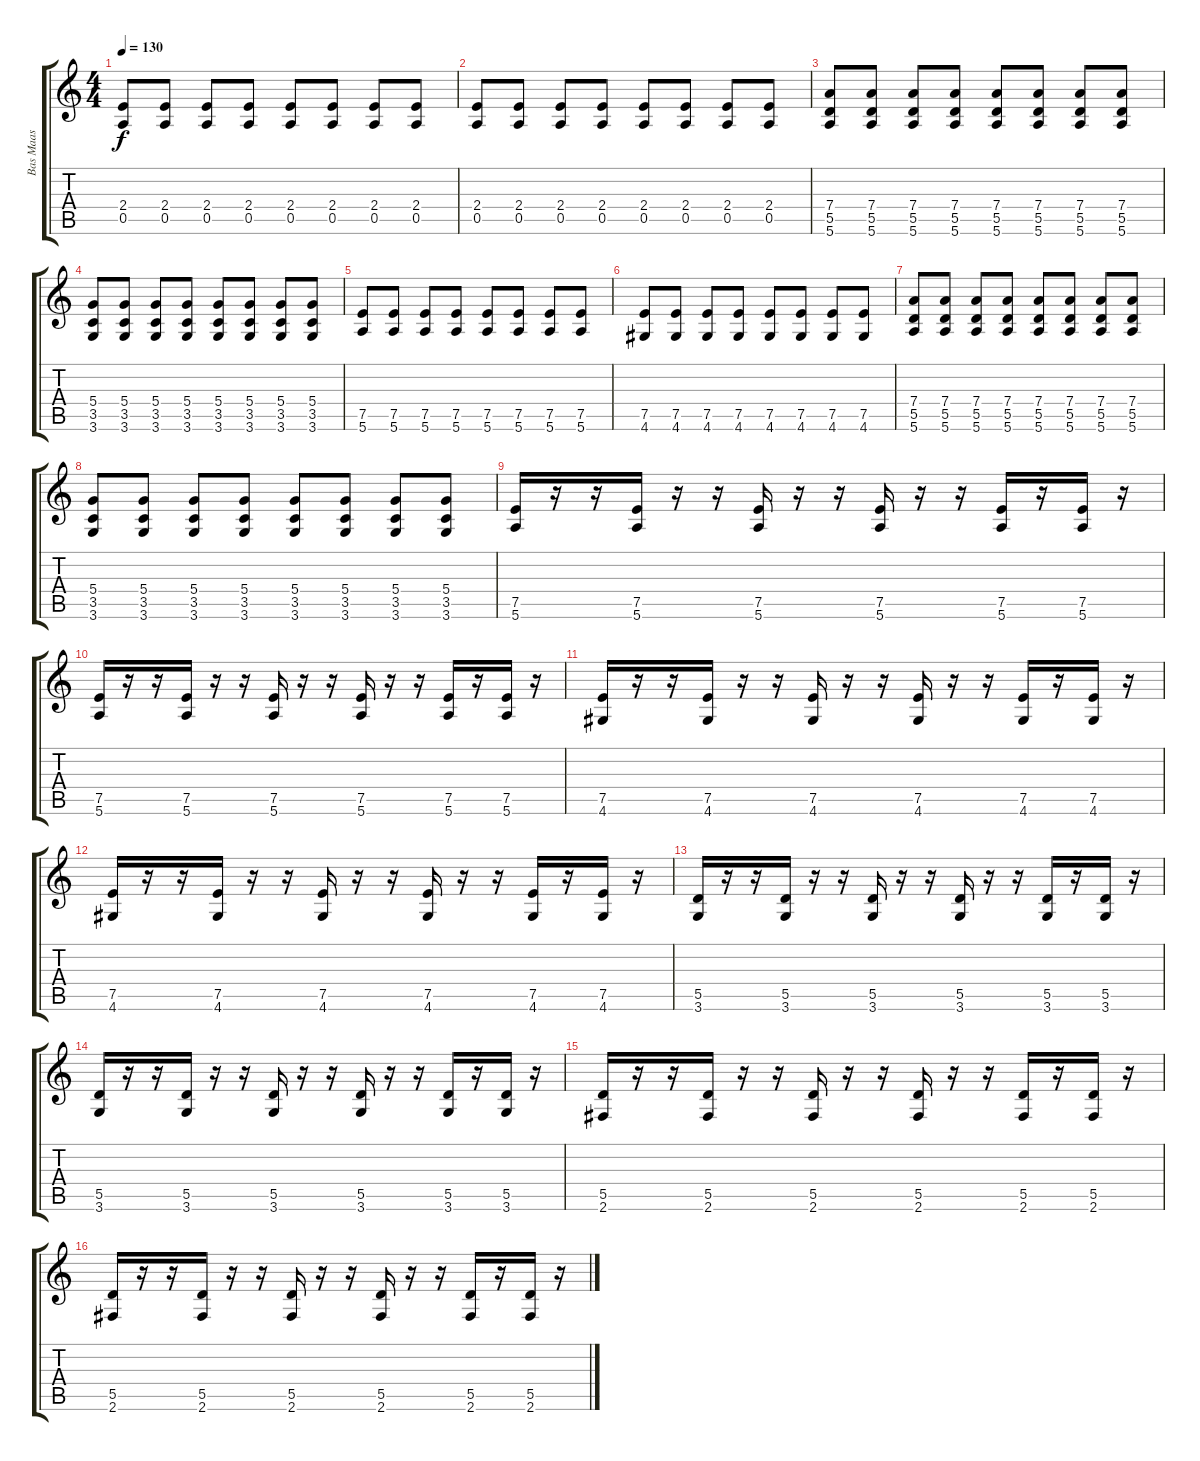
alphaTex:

\track ("Bas Maas" "Bas Maas") {instrument distortionguitar}
\staff {score tabs}
\tuning (E4 B3 G3 D3 A2 E2) {hide}
\ts (4 4)
\tempo 130
\clef g2
\ks c
(2.4 0.5).8{dy f} (2.4 0.5).8 (2.4 0.5).8 (2.4 0.5).8 (2.4 0.5).8 (2.4 0.5).8 (2.4 0.5).8 (2.4 0.5).8 |
(2.4 0.5).8 (2.4 0.5).8 (2.4 0.5).8 (2.4 0.5).8 (2.4 0.5).8 (2.4 0.5).8 (2.4 0.5).8 (2.4 0.5).8 |
(7.4 5.5 5.6).8 (7.4 5.5 5.6).8 (7.4 5.5 5.6).8 (7.4 5.5 5.6).8 (7.4 5.5 5.6).8 (7.4 5.5 5.6).8 (7.4 5.5 5.6).8 (7.4 5.5 5.6).8 |
(5.4 3.5 3.6).8 (5.4 3.5 3.6).8 (5.4 3.5 3.6).8 (5.4 3.5 3.6).8 (5.4 3.5 3.6).8 (5.4 3.5 3.6).8 (5.4 3.5 3.6).8 (5.4 3.5 3.6).8 |
(7.5 5.6).8 (7.5 5.6).8 (7.5 5.6).8 (7.5 5.6).8 (7.5 5.6).8 (7.5 5.6).8 (7.5 5.6).8 (7.5 5.6).8 |
(7.5 4.6).8 (7.5 4.6).8 (7.5 4.6).8 (7.5 4.6).8 (7.5 4.6).8 (7.5 4.6).8 (7.5 4.6).8 (7.5 4.6).8 |
(7.4 5.5 5.6).8 (7.4 5.5 5.6).8 (7.4 5.5 5.6).8 (7.4 5.5 5.6).8 (7.4 5.5 5.6).8 (7.4 5.5 5.6).8 (7.4 5.5 5.6).8 (7.4 5.5 5.6).8 |
(5.4 3.5 3.6).8 (5.4 3.5 3.6).8 (5.4 3.5 3.6).8 (5.4 3.5 3.6).8 (5.4 3.5 3.6).8 (5.4 3.5 3.6).8 (5.4 3.5 3.6).8 (5.4 3.5 3.6).8 |
(7.5 5.6).16 r.16 r.16 (7.5 5.6).16 r.16 r.16 (7.5 5.6).16 r.16 r.16 (7.5 5.6).16 r.16 r.16 (7.5 5.6).16 r.16 (7.5 5.6).16 r.16 |
(7.5 5.6).16 r.16 r.16 (7.5 5.6).16 r.16 r.16 (7.5 5.6).16 r.16 r.16 (7.5 5.6).16 r.16 r.16 (7.5 5.6).16 r.16 (7.5 5.6).16 r.16 |
(7.5 4.6).16 r.16 r.16 (7.5 4.6).16 r.16 r.16 (7.5 4.6).16 r.16 r.16 (7.5 4.6).16 r.16 r.16 (7.5 4.6).16 r.16 (7.5 4.6).16 r.16 |
(7.5 4.6).16 r.16 r.16 (7.5 4.6).16 r.16 r.16 (7.5 4.6).16 r.16 r.16 (7.5 4.6).16 r.16 r.16 (7.5 4.6).16 r.16 (7.5 4.6).16 r.16 |
(5.5 3.6).16 r.16 r.16 (5.5 3.6).16 r.16 r.16 (5.5 3.6).16 r.16 r.16 (5.5 3.6).16 r.16 r.16 (5.5 3.6).16 r.16 (5.5 3.6).16 r.16 |
(5.5 3.6).16 r.16 r.16 (5.5 3.6).16 r.16 r.16 (5.5 3.6).16 r.16 r.16 (5.5 3.6).16 r.16 r.16 (5.5 3.6).16 r.16 (5.5 3.6).16 r.16 |
(5.5 2.6).16 r.16 r.16 (5.5 2.6).16 r.16 r.16 (5.5 2.6).16 r.16 r.16 (5.5 2.6).16 r.16 r.16 (5.5 2.6).16 r.16 (5.5 2.6).16 r.16 |
(5.5 2.6).16 r.16 r.16 (5.5 2.6).16 r.16 r.16 (5.5 2.6).16 r.16 r.16 (5.5 2.6).16 r.16 r.16 (5.5 2.6).16 r.16 (5.5 2.6).16 r.16
